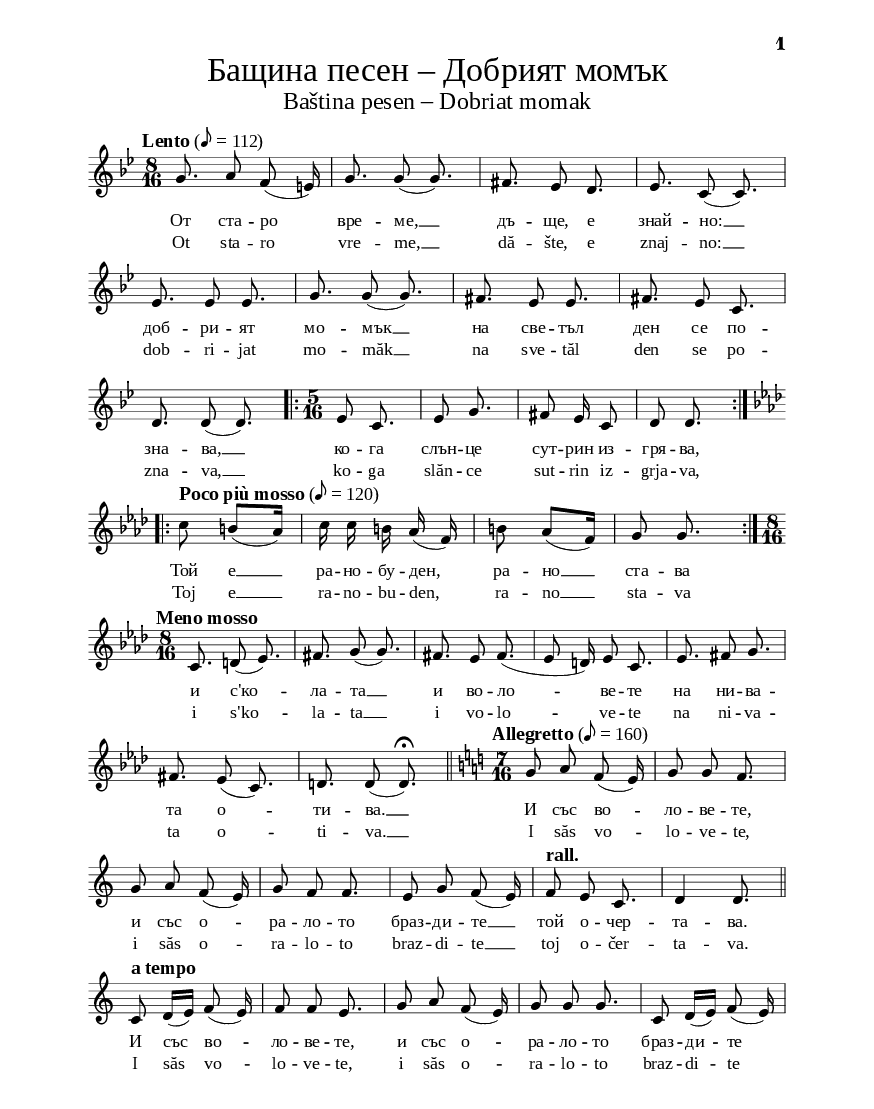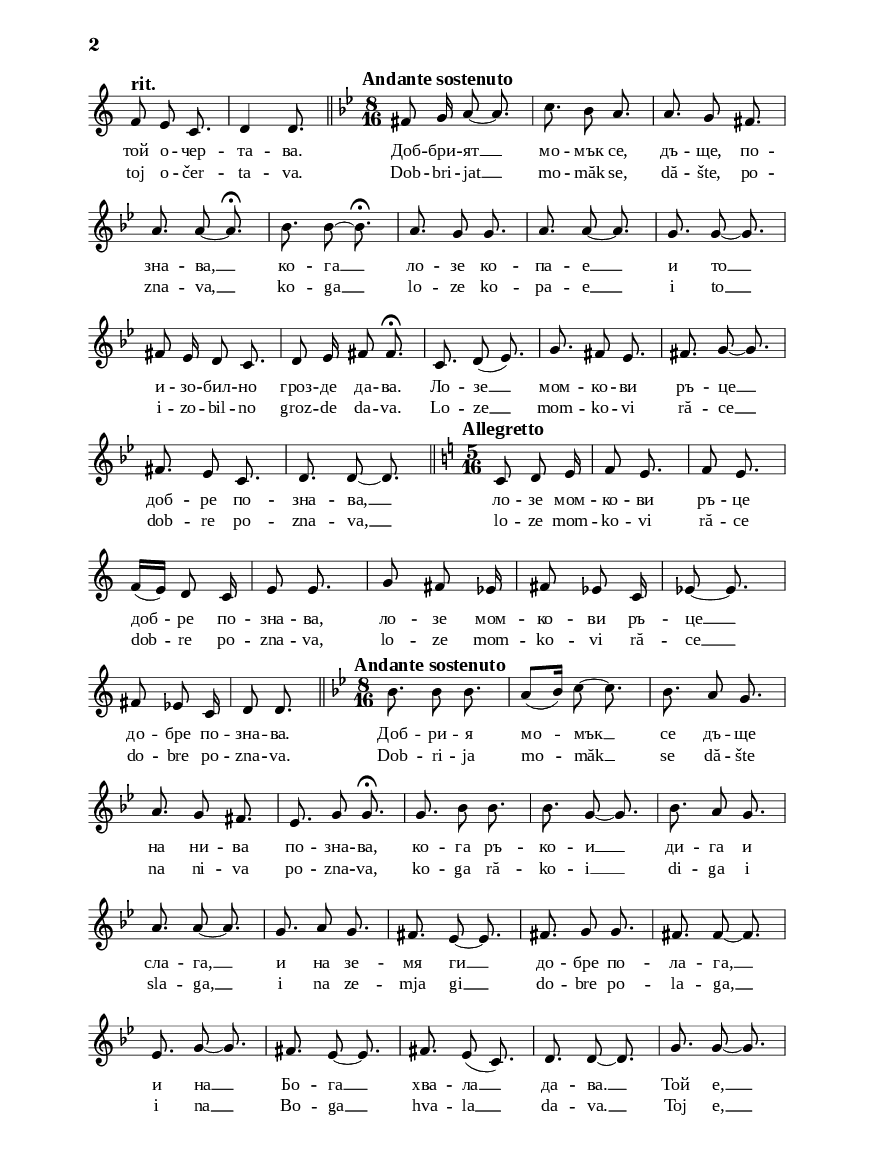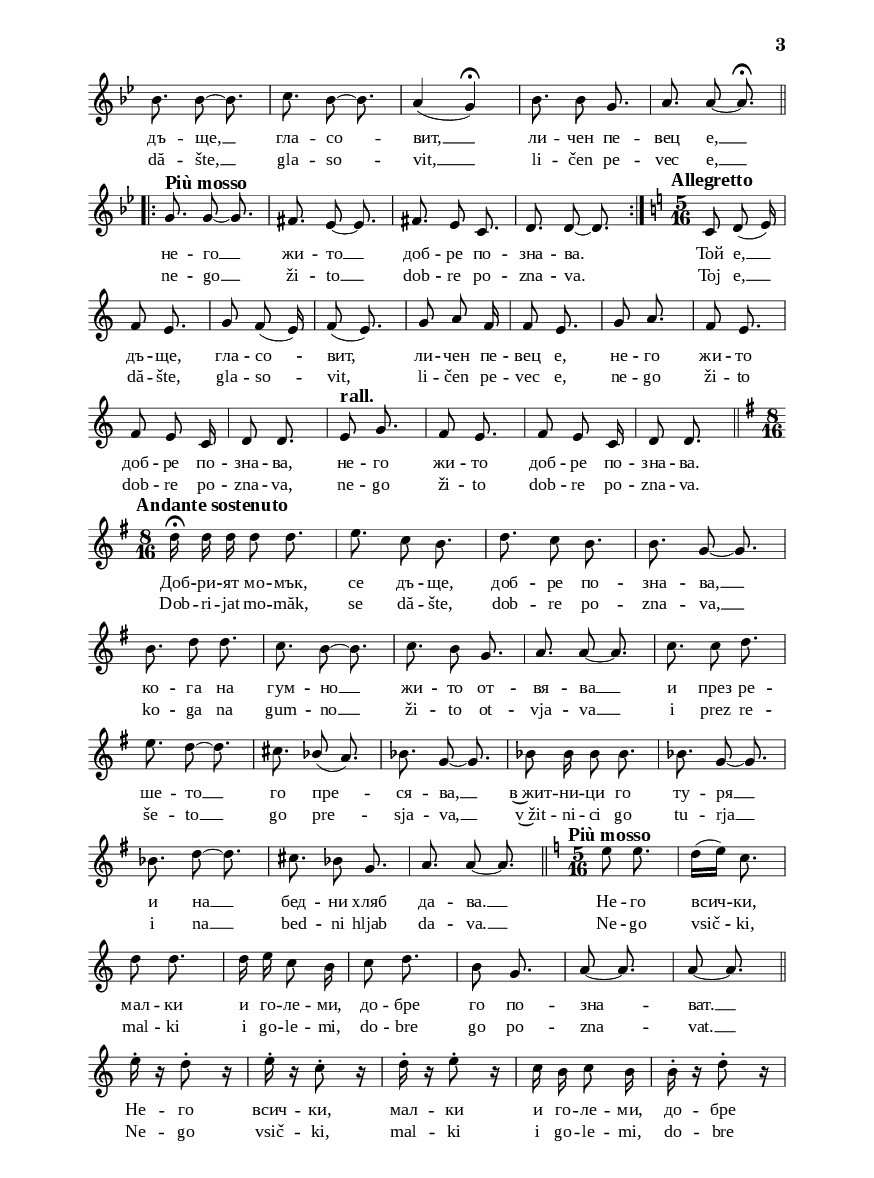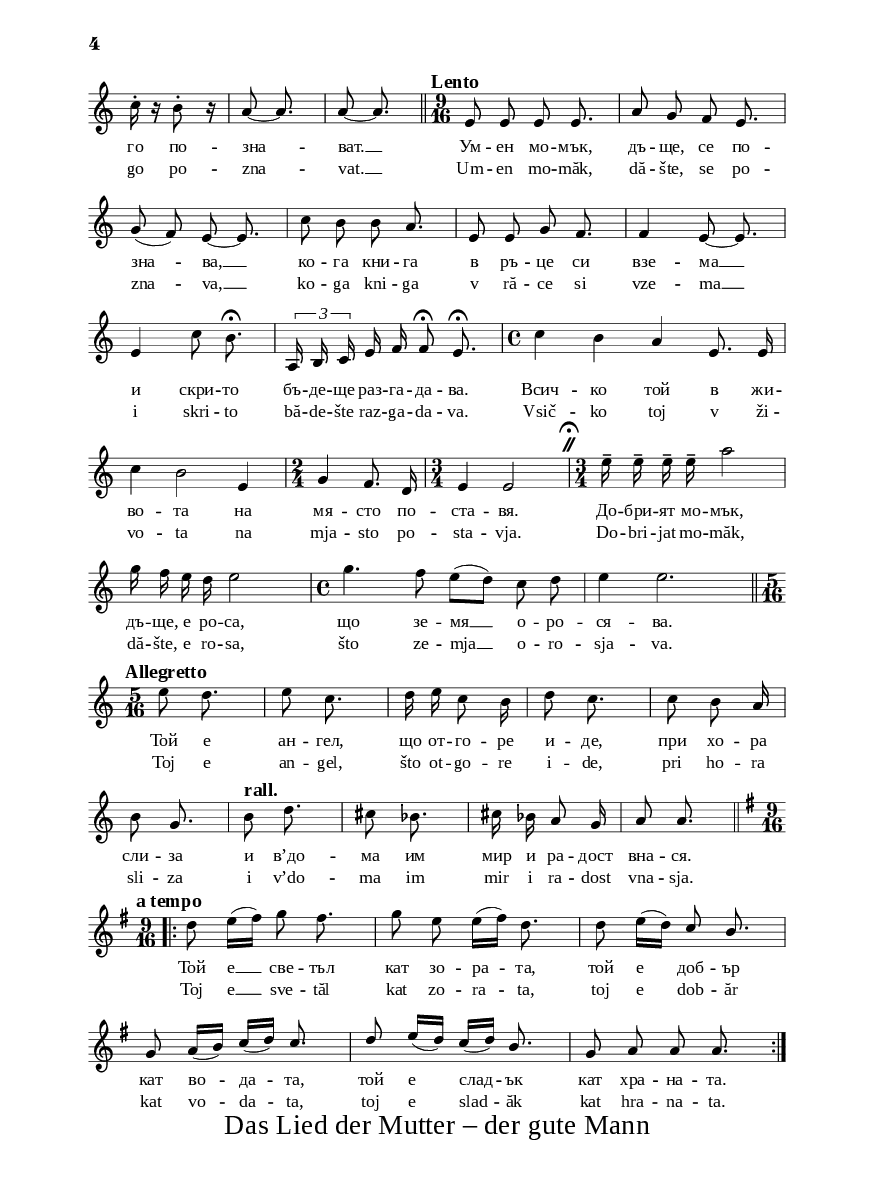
\version "2.24.4"

% include paper part and global functions
\include "include/globals.ily"
\bookpart {
  \label #'ref300
  \tocItem \markup "Бащина песен – Добрият момък"
  \include "include/bookpart-paper.ily"

  \score {
    \include "include/score-layout.ily"

    \new Voice  \relative c' {
      \clef treble
      \key g \minor
      \time 8/16
      \tempoFunc "Lento" 8 "112"
      \autoBeamOff
      g'8. a8 f(e16) |
      g8. g8(g8.) |
      fis8. ees8 d8. |
      ees8. c8(c8.) | \break

      ees8. ees8 ees8. |
      g8. g8(g8.)  |
      fis8. ees8 ees8.  |
      fis8. ees8 c8.  | \break

      d8. d8(d8.)  |
      \bar ".|:" \time 5/16 ees8 c8.  |
      ees8 g8. |
      fis8 ees16 c8  |
      d8 d8. | \bar ":|.:" \break

      \tempoFunc "Poco più mosso" 8 "120"
      \key f \minor
      c'8 b8[(aes16)] |  |
      c16 c b aes (f) |  |
      b8 aes([f16])  |
      g8 g8. | \bar ":|."

      \time 8/16 \break
      \tempo "Meno mosso" c,8. d8 (ees8.) |
      fis8. g8 (g8.) |
      fis8. ees8 fis8.  (|
      ees8  d16)  ees8 c8. |
      ees8. fis8 g8. | \break

      fis8.ees8(c8.) |
      d8. d8(d8.\fermata) | \bar "||"
      \time 7/16
      \key c \major
      \tempoFunc "Allegretto" 8 "160"
      g8 a f (e16) |
      g8 g f8. | \break

      g8 a f (e16) |
      g8 f f8. |
      e8 g f(e16) |
      \tempo "rall." f8 e c8. |
      d4 d8. | \bar "||" \break

      \tempo "a tempo"
      c8 d16[(e)] f8 (e16) |
      f8 f e8. |
      g8 a f (e16) |
      g8 g8 g8. |
      c,8 d16[(e)] f8(e16) | \break

      \tempo "rit."
      f8 e c8. |
      d4 d8. | \bar "||"
      \key g \minor
      \time 8/16
      \tempo "Andante sostenuto"
      fis8 g16 a8~ a8. |
      c8. bes8 a8. |
      a8. g8 fis8. | \break

      a8. a8~ a8.\fermata |
      bes8. bes8~ bes8.\fermata |
      a8. g8 g8. |
      a8. a8~ a8. |
      g8. g8~ g8. | \break

      fis8 ees16 d8 c8. |
      d8 ees16 fis8 fis8.\fermata |
      c8. d8(ees8.) |
      g8. fis8 ees8. |
      fis8. g8~ g8. | \break

      fis8. ees8 c8. |
      d8. d8~ d8. | \bar "||"
      \key c \major
      \time 5/16
      \tempo "Allegretto"
      c8 d e 16 |
      f8 e8. |
      f8 e8. | \break

      f16[(e)] d8 c16 |
      e8 e8.|
      g8 fis ees16 |
      fis8 ees8 c16 |
      ees8~ ees8. | \break

      fis8 ees8 c16 |
      d8 d8. | \bar "||"
      \key g \minor
      \time 8/16
      \tempo "Andante sostenuto"
      bes'8. bes8 bes8. |
      a8[(bes16)] c8~ c8. |
      bes8. a8 g8. | \break
      a8. g8 fis8. |
      ees8. g8 g8.\fermata |
      g8. bes8 bes8. |
      bes8. g8~ g8. |
      bes8. a8 g8. | \break

      a8. a8~ a8. |
      g8. a8 g8. |
      fis8. ees8~ ees8. |
      fis8. g8 g8. |
      fis8. fis8~ fis8. | \break

      ees8. g8~ g8. |
      fis8. ees8~ ees8. |
      fis8. ees8(c8.) |
      d8. d8~ d8. |
      g8. g8~ g8. | \break

      bes8. bes8~ bes8. |
      c8. bes8~ bes8. |
      a4 (  g4) \fermata |
      bes8. bes8 g8. |
      a8. a8~ a8.\fermata | \break

      \bar ".|:-||"  \tempo "Più mosso"
      g8. g8~ g8. |
      fis8. ees8~ ees8. |
      fis8. ees8 c8. |
      d8. d8~ d8. | \bar ":|."

      \key c \major
      \time 5/16
      \tempo "Allegretto"
      c8 d(e16) | \break

      f8 e8. |
      g8 f8(e16) |
      f8 (e8.) |
      g8 a f16 |
      f8 e8. |
      g8 a8. |
      f8 e8. | \break

      f8 e c16 |
      d8 d8. |
      \tempo "rall."
      e8 g8. |
      f8 e8. |
      f8 e c16 |
      d8 d8. | \bar "||"
      \time 8/16
      \key g \major
      \break

      \tempo "Andante sostenuto"
      d'16\fermata d d d8 d8. |
      e8. c8 b8. |
      d8. c8 b8. |
      b8. g8~ g8. \break

      b8. d8 d8. |
      c8. b8~ b8. |
      c8. b8 g8. |
      a8. a8~ a8. |
      c8. c8 d8. | \break

      e8. d8~ d8. |
      cis8. \stemUp bes8(a8.) \stemNeutral |
      bes8. g8~ g8. |
      bes8 bes16 bes8 bes8. |
      bes8. g8~ g8. | \break
      bes8. d8~ d8. |
      cis8. bes8 g8. |
      a8. a8~ a8. |  \bar "||"
      \key c \major
      \time 5/16
      \tempo "Più mosso" e'8 e8. |
      d16[(e)] c8. | \break
      d8 d8. |
      d16 e c8  b16 |
      c8 d8. |
      b8 g8. |
      a8~ a8. |
      a8~ a8. | \bar "||" \break

      e'16\staccato r16 d8\staccato r16 |
      e16\staccato r16 c8\staccato r16 |
      d16\staccato r16 e8\staccato r16 |
      c16 b c8 b16 |
      b16\staccato r16 d8\staccato r16 | \break

      c16\staccato r16 b8\staccato r16 |
      a8~ a8. |
      a8~ a8. |  \bar "||"
      \key a \minor
      \time 9/16
      \tempo "Lento" e8 e e e8. |
      a8 g f e8. | \break

      g8(f) e8~ e8. |
      c'8 b b a8. |
      e8 e g f8. |
      f4 e8~ e8. | \break

      e4 c'8 b8.\fermata |
      \tuplet 3/2 { a,16 b c } e f f8\fermata e8.\fermata |
      \time 4/4 c'4 b a e8. e16  \break |

      c'4 b2 e,4 |
      \time 2/4 g4 f8. d16 |
      \time 3/4 e4   e2 \mark\markup{ \column { \hspace #0 \center-align \normalsize \musicglyph #"scripts.ufermata"  \center-align \normalsize \musicglyph #"scripts.caesura.straight" }}
      |
      \bar "|"
      \time 3/4  | % 149

      e'16 --e16 --e16 --
      e16 --a2   \break | % 151
      g16 f16 e16 d16
      e2 | % 152

      \time 4/4  | % 152
      g4.f8 e8 ( [d8 ] )
      c8 d8  | % 153
      e4 e2. \bar "||" \break
      \tempo "Allegretto"
      \time 5/16  | % 154
      e8 d8. | % 155
      e8 c8. | % 156
      d16 e16  c8 b16 |% 158
      d8 c8. | c8 b8 a16 | \break
      b8  g8. |
      \tempo"rall."b8 d8. | % 161
      cis8 bes8. | % 162
      cis16 bes16  a8  g16 | % 163
      a8  a8. \bar "||"

      \break \repeat volta 1 {
        | % 164
        \bar ".|:-||"  \key g \major \time 9/16 | % 164
        \tempo"a tempo" d8 e16 ( [
        fis16 ) ] g8 fis8. | % 165
        g8 e8 e16 ( [ \stemDown
        fis16 ) ]d8. | % 166
        d8 e16 ( [d16 ) ] \stemUp
        c8 b8. \break | % 167
        g8 a16 ( [  b16 ) ]c16 (
        [d16 ) ]c8. | % 168
        d8 e16 ( [d16 ) ] \stemUp
        c16 ( [d16 ) ]b8. | % 169
        g8  a8  a8  a8. \bar ":|."
      }


    }



    \addlyrics {
      От ста -- ро вре -- ме, __ дъ -- ще, е знай -- но: __

      доб -- ри -- ят мо -- мък __ на све -- тъл ден се по -- зна -- ва, __

      ко -- га слън -- це сут -- рин  из -- гря -- ва,

      Той е __ ра  -- но -- бу -- ден, ра -- но __ ста -- ва

      и с'ко -- ла -- та __ и во -- ло -- ве -- те на ни -- ва -- та о -- ти -- ва. __ И със во -- ло -- ве -- те, и със о -- ра -- ло -- то браз -- ди -- те __ той о -- чер -- та -- ва.
      И със во -- ло -- ве -- те, и със о -- ра -- ло -- то браз -- ди -- те той о -- чер -- та -- ва.


      Доб -- бри -- ят __ мо -- мък се, дъ -- ще, по -- зна -- ва, __

      ко -- га __ ло -- зе ко -- па -- е __

      и то __ и -- зо -- бил -- но гроз -- де да -- ва.

      Ло -- зе __ мом -- ко -- ви ръ -- це __ доб -- ре по -- зна -- ва, __

      ло -- зе мом -- ко -- ви ръ -- це доб -- ре по -- зна -- ва,

      ло -- зе мом -- ко -- ви ръ -- це __ до -- бре по -- зна -- ва.

      Доб -- ри -- я мо -- мък __ се дъ -- ще на ни -- ва по -- зна -- ва,

      ко -- га ръ -- ко -- и __ ди -- га и сла -- га, __

      и на зе -- мя ги __ до -- бре по -- ла -- га, __

      и на __ Бо -- га __ хва -- ла __ да -- ва. __

      Той е, __ дъ -- ще, __ гла -- со -- вит, __ ли -- чен пе -- вец е, __

      не -- го __ жи -- то __ доб -- ре по -- зна -- ва.

      Той е, __ дъ -- ще, гла -- со -- вит, ли -- чен пе -- вец е,

      не -- го жи -- то доб -- ре по -- зна -- ва,
      не -- го жи -- то доб -- ре по -- зна -- ва.

      Доб -- ри -- ят мо -- мък, се дъ -- ще, доб -- ре по -- зна -- ва, __

      ко -- га на гум -- но __ жи -- то от -- вя -- ва __ и през ре -- ше -- то __ го пре -- ся -- ва, __

      в~жит -- ни -- ци го ту -- ря __ и  на __ бед -- ни хляб да -- ва. __

      Не -- го всич -- ки, мал -- ки и го -- ле -- ми, до -- бре го по -- зна -- ват. __

      Не -- го всич -- ки, мал -- ки и го -- ле -- ми, до -- бре го по -- зна -- ват. __

      Ум -- ен мо -- мък, дъ -- ще, се по -- зна -- ва, __

      ко -- га кни -- га в ръ -- це си взе -- ма __

      и скри -- то бъ -- де -- ще раз -- га -- да -- ва.

      Всич -- ко той в жи -- во -- та на мя -- сто по -- ста -- вя.

      До -- бри -- ят мо -- мък, дъ -- ще, е ро -- са,

      що зе -- мя __ о -- ро -- ся -- ва.

      Той е ан -- гел, що от -- го -- ре и -- де, при хо -- ра сли -- за

      и в’до -- ма им мир и ра -- дост вна -- ся.

      Той е __ све -- тъл кат зо -- ра -- та,

      той е доб -- ър кат во -- да -- та,

      той е слад -- ък кат хра -- на -- та.
    }

        \addlyrics {

        Ot sta -- ro vre -- me, __ dă -- šte, e znaj -- no: __

      dob -- ri -- jat mo -- măk __ na sve -- tăl den se po -- zna -- va, __

      ko -- ga slăn -- ce sut -- rin  iz -- grja -- va,

      Toj e __ ra  -- no -- bu -- den, ra -- no __ sta -- va

      i s'ko -- la -- ta __ i vo -- lo -- ve -- te na ni -- va -- ta o -- ti -- va. __ I săs vo -- lo -- ve -- te, i săs o -- ra -- lo -- to braz -- di -- te __ toj o -- čer -- ta -- va.
      I săs vo -- lo -- ve -- te, i săs o -- ra -- lo -- to braz -- di -- te toj o -- čer -- ta -- va.


      Dob -- bri -- jat __ mo -- măk se, dă -- šte, po -- zna -- va, __

      ko -- ga __ lo -- ze ko -- pa -- e __

      i to __ i -- zo -- bil -- no groz -- de da -- va.

      Lo -- ze __ mom -- ko -- vi ră -- ce __ dob -- re po -- zna -- va, __

      lo -- ze mom -- ko -- vi ră -- ce dob -- re po -- zna -- va,

      lo -- ze mom -- ko -- vi ră -- ce __ do -- bre po -- zna -- va.

      Dob -- ri -- ja mo -- măk __ se dă -- šte na ni -- va po -- zna -- va,

      ko -- ga ră -- ko -- i __ di -- ga i sla -- ga, __

      i na ze -- mja gi __ do -- bre po -- la -- ga, __

      i na __ Bo -- ga __ hva -- la __ da -- va. __

      Toj e, __ dă -- šte, __ gla -- so -- vit, __ li -- čen pe -- vec e, __

      ne -- go __ ži -- to __ dob -- re po -- zna -- va.

      Toj e, __ dă -- šte, gla -- so -- vit, li -- čen pe -- vec e,

      ne -- go ži -- to dob -- re po -- zna -- va,
      ne -- go ži -- to dob -- re po -- zna -- va.

      Dob -- ri -- jat mo -- măk, se dă -- šte, dob -- re po -- zna -- va, __

      ko -- ga na gum -- no __ ži -- to ot -- vja -- va __ i prez re -- še -- to __ go pre -- sja -- va, __

      v~žit -- ni -- ci go tu -- rja __ i  na __ bed -- ni hljab da -- va. __

      Ne -- go vsič -- ki, mal -- ki i go -- le -- mi, do -- bre go po -- zna -- vat. __

      Ne -- go vsič -- ki, mal -- ki i go -- le -- mi, do -- bre go po -- zna -- vat. __

      Um -- en mo -- măk, dă -- šte, se po -- zna -- va, __

      ko -- ga kni -- ga v ră -- ce si vze -- ma __

      i skri -- to bă -- de -- šte raz -- ga -- da -- va.

      Vsič -- ko toj v ži -- vo -- ta na mja -- sto po -- sta -- vja.

      Do -- bri -- jat mo -- măk, dă -- šte, e ro -- sa,

      što ze -- mja __ o -- ro -- sja -- va.

      Toj e an -- gel, što ot -- go -- re i -- de, pri ho -- ra sli -- za

      i v’do -- ma im mir i ra -- dost vna -- sja.

      Toj e __ sve -- tăl kat zo -- ra -- ta,

      toj e dob -- ăr kat vo -- da -- ta,

      toj e slad -- ăk kat hra -- na -- ta.

    }

    \header {
     title = \titleFunc  "Бащина песен – Добрият момък" "Baština pesen – Dobriat momak"
    }

    \midi{}

  } % score

  \version "2.24.4"

\markup \fill-line { \fontsize #deTitleFontSize "Das Lied der Mutter – der gute Mann" }
\markup \null
\markup \null
\markup \abs-fontsize #11 \override #`(baseline-skip . ,bgCoupletBaselineSkip) {
  \fill-line {
    \hspace #0.1
    \column {
      \line {
        \bold "  "
        \column {
          "Seit alten Zeiten, meine Tochter, ist bekannt,"
          "dass ein guter Mann am hellen Tag erkannt wird,"
          "wenn die Sonne morgens aufgeht,"
          "wenn die Sonne morgens aufgeht."
        }
      }
      \vspace #1
      \line {
        \bold "  "
        \column {
          "Er ist frühaufstehend; er steht früh auf,"
          "er ist frühaufstehend; er steht früh auf"
          "und geht mit den Krügen zur Quelle, und schöpft Wasser."
          "So, erfüllt und fröhlich, geht es nach Hause"
          "und umarmt liebevoll seine Mutter."
        }
      }
      \vspace #1
      \line {
        \bold "  "
        \column {
          "Ein schönes Mädchen, mein Sohn,"
          "erkennt man dann, wenn es den Weinberg umgräbt,"
          "und er reichlich Trauben trägt."
          "Der Weinberg kennt gut die Hände des Mädchens."
        }
      }
      \vspace #1
      \line {
        \bold "  "
        \column {
          "Ein schönes Mädchen, mein Sohn,"
          "erkennt man auf dem Feld"
          "wenn es die Garben hebt und hinstellt,"
          "sie gut auf die Erde hinlegt und Gott lobpreist."
        }
      }
      \vspace #1
      \line {
        \bold "  "
        \column {
          "Es ist, mein Sohn, stimmgewaltig,"
          "eine schöne Sängerin;"
          "der Weizen kennt es gut,"
          "der Weizen kennt es gut."
          "Es ist, mein Sohn, stimmgewaltig,"
          "eine schöne Sängerin;"
          "der Weizen kennt es gut,"
          "der Weizen kennt es gut."
        }
      }
      \vspace #1
      \line {
        \bold "  "
        \column {
          "Das schöne Mädchen, mein Sohn, erkennt man gut,"
          "wenn es in der Tenne den Weizen drischt,"
          "ihn durchsiebt, ihn in den Speicher bringt"
          "und den Armen Brot gibt."
          "Kleine und Große kennen es gut."
        }
      }
      \vspace #1
      \line {
        \bold "  "
        \column {
          "Ein kluges Mädchen, mein Sohn, erkennt man,"
          "wenn es ein Buch in die Hände nimmt"
          "und die verborgene Zukunft enträtselt."
          "Es stellt alles an seinen Platz."
          "Ein schönes Mädchen, mein Sohn, ist der Tau,"
          "der den Boden benetzt."
        }
      }
      \vspace #1
      \line {
        \bold "  "
        \column {
          "Es ist ein Engel, der von oben kommt,"
          "zu den Menschen herabsteigt,"
          "und Frieden und Freude in ihr Zuhause bringt."
          "Es ist hell wie die Morgenröte, es ist sanft wie das Wasser,"
          "es ist gut wie das Essen."
        }
      }
    }\hspace #0.1
  }
}


} % bookpart
